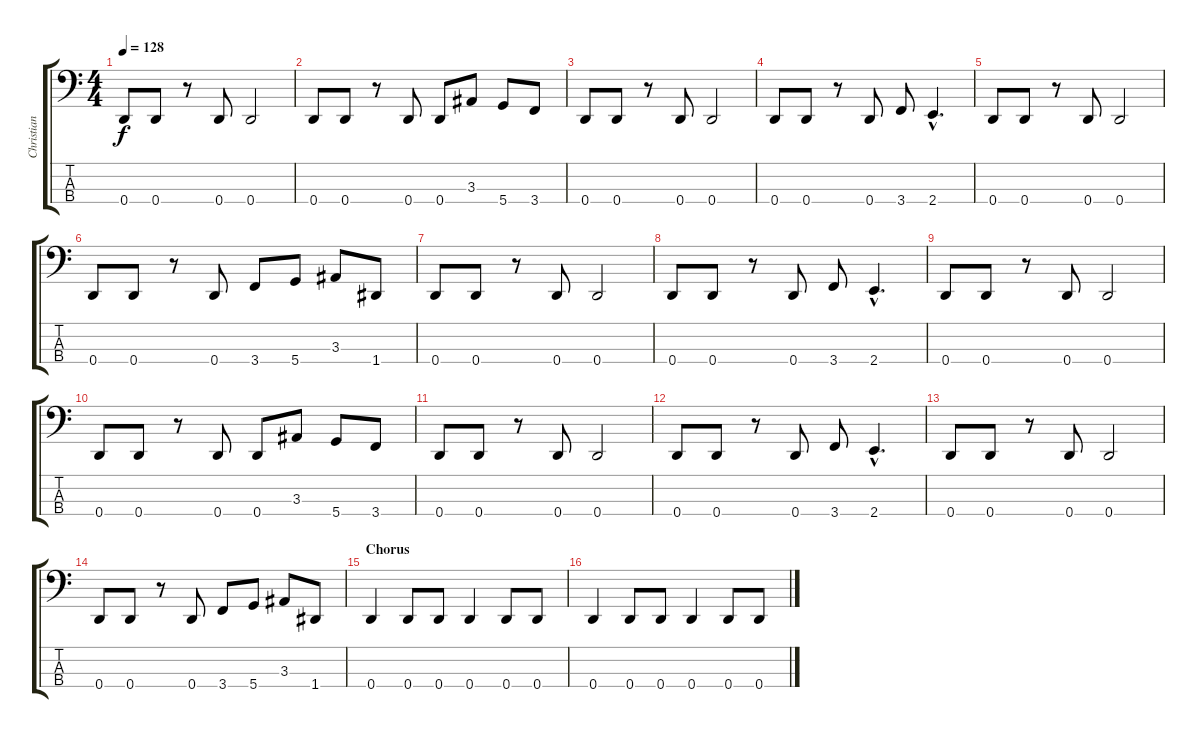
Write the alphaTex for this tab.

\track ("Christian Giesler [bass]" "Christian ") {instrument electricbasspick}
\staff {score tabs}
\tuning (F2 C2 G1 D1) {hide}
\ts (4 4)
\tempo 128
\clef f4
\ks c
0.4.8{dy f} 0.4.8 r.8 0.4.8 0.4.2 |
0.4.8 0.4.8 r.8 0.4.8 0.4.8 3.3.8 5.4.8 3.4.8 |
0.4.8 0.4.8 r.8 0.4.8 0.4.2 |
0.4.8 0.4.8 r.8 0.4.8 3.4.8 2.4{hac}.4{d} |
0.4.8 0.4.8 r.8 0.4.8 0.4.2 |
0.4.8 0.4.8 r.8 0.4.8 3.4.8 5.4.8 3.3.8 1.4.8 |
0.4.8 0.4.8 r.8 0.4.8 0.4.2 |
0.4.8 0.4.8 r.8 0.4.8 3.4.8 2.4{hac}.4{d} |
0.4.8 0.4.8 r.8 0.4.8 0.4.2 |
0.4.8 0.4.8 r.8 0.4.8 0.4.8 3.3.8 5.4.8 3.4.8 |
0.4.8 0.4.8 r.8 0.4.8 0.4.2 |
0.4.8 0.4.8 r.8 0.4.8 3.4.8 2.4{hac}.4{d} |
0.4.8 0.4.8 r.8 0.4.8 0.4.2 |
0.4.8 0.4.8 r.8 0.4.8 3.4.8 5.4.8 3.3.8 1.4.8 |
\section ("" "Chorus ")
0.4.4 0.4.8 0.4.8 0.4.4 0.4.8 0.4.8 |
0.4.4 0.4.8 0.4.8 0.4.4 0.4.8 0.4.8
